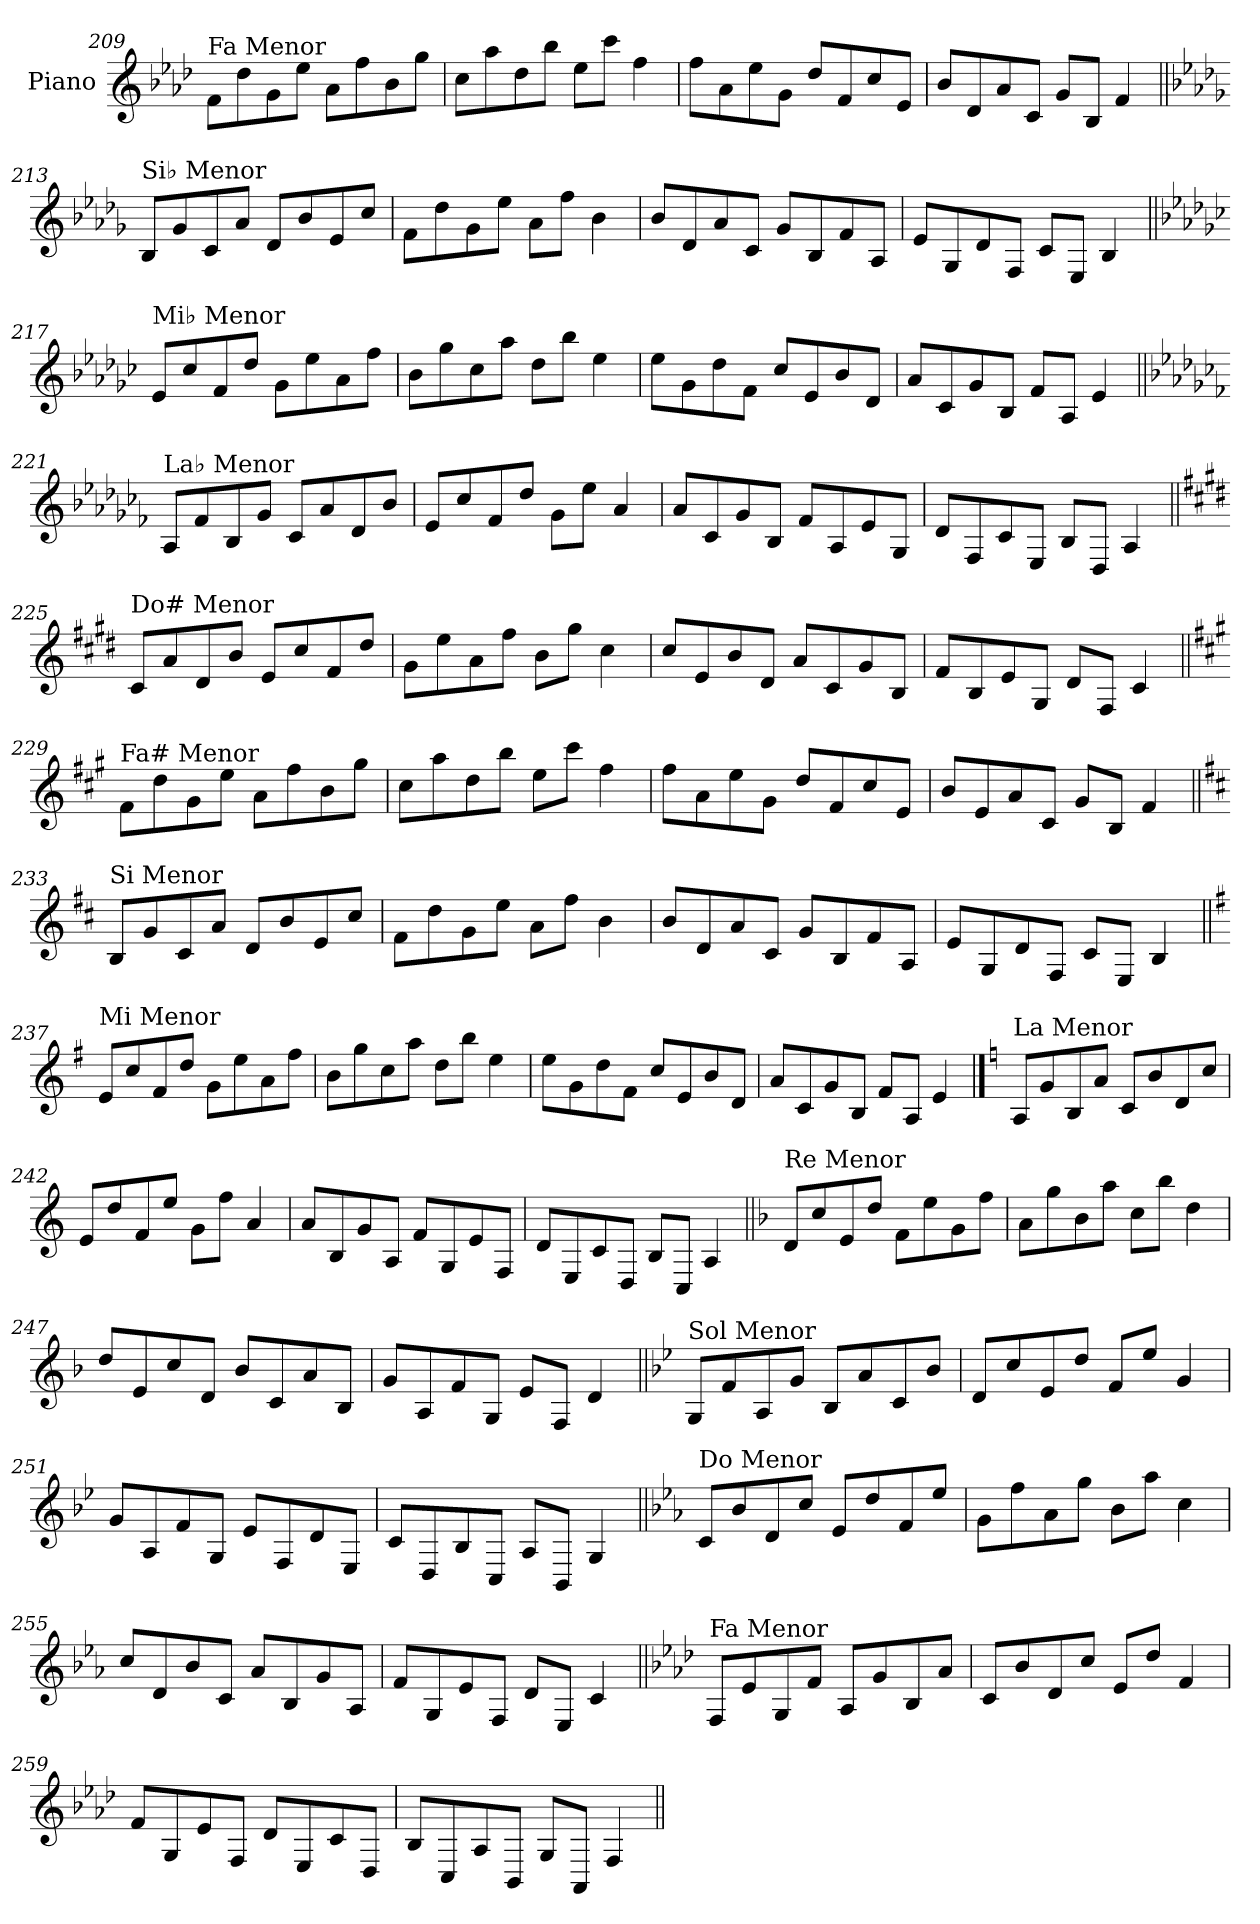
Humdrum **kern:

**kern
*part1
*staff1
*I"Piano
*I'Pno.
!!LO:LB:g=z
*clefG2
*k[b-e-a-d-]
=209
!LO:TX:a:t=Fa Menor
8f\L
8dd-\
8g\
8ee-\J
8a-\L
8ff\
8b-\
8gg\J
=210
8cc\L
8aa-\
8dd-\
8bb-\J
8ee-\L
8ccc\J
4ff\
=211
8ff\L
8a-\
8ee-\
8g\J
8dd-/L
8f/
8cc/
8e-/J
=212
8b-/L
8d-/
8a-/
8c/J
8g/L
8B-/J
4f/
!!LO:LB:g=z
=213||
*k[b-e-a-d-g-]
!LO:TX:a:t=Si♭ Menor
8B-/L
8g-/
8c/
8a-/J
8d-/L
8b-/
8e-/
8cc/J
=214
8f\L
8dd-\
8g-\
8ee-\J
8a-\L
8ff\J
4b-\
=215
8b-/L
8d-/
8a-/
8c/J
8g-/L
8B-/
8f/
8A-/J
=216
8e-/L
8G-/
8d-/
8F/J
8c/L
8E-/J
4B-/
!!LO:LB:g=z
=217||
*k[b-e-a-d-g-c-]
!LO:TX:a:t=Mi♭ Menor
8e-/L
8cc-/
8f/
8dd-/J
8g-\L
8ee-\
8a-\
8ff\J
=218
8b-\L
8gg-\
8cc-\
8aa-\J
8dd-\L
8bb-\J
4ee-\
=219
8ee-\L
8g-\
8dd-\
8f\J
8cc-/L
8e-/
8b-/
8d-/J
=220
8a-/L
8c-/
8g-/
8B-/J
8f/L
8A-/J
4e-/
!!LO:LB:g=z
=221||
*k[b-e-a-d-g-c-f-]
!LO:TX:a:t=La♭ Menor
8A-/L
8f-/
8B-/
8g-/J
8c-/L
8a-/
8d-/
8b-/J
=222
8e-/L
8cc-/
8f-/
8dd-/J
8g-\L
8ee-\J
4a-/
=223
8a-/L
8c-/
8g-/
8B-/J
8f-/L
8A-/
8e-/
8G-/J
=224
8d-/L
8F-/
8c-/
8E-/J
8B-/L
8D-/J
4A-/
!!LO:LB:g=z
=225||
*k[f#c#g#d#]
!LO:TX:a:t=Do# Menor
8c#/L
8a/
8d#/
8b/J
8e/L
8cc#/
8f#/
8dd#/J
=226
8g#\L
8ee\
8a\
8ff#\J
8b\L
8gg#\J
4cc#\
=227
8cc#/L
8e/
8b/
8d#/J
8a/L
8c#/
8g#/
8B/J
=228
8f#/L
8B/
8e/
8G#/J
8d#/L
8F#/J
4c#/
!!LO:LB:g=z
=229||
*k[f#c#g#]
!LO:TX:a:t=Fa# Menor
8f#\L
8dd\
8g#\
8ee\J
8a\L
8ff#\
8b\
8gg#\J
=230
8cc#\L
8aa\
8dd\
8bb\J
8ee\L
8ccc#\J
4ff#\
=231
8ff#\L
8a\
8ee\
8g#\J
8dd/L
8f#/
8cc#/
8e/J
=232
8b/L
8e/
8a/
8c#/J
8g#/L
8B/J
4f#/
!!LO:LB:g=z
=233||
*k[f#c#]
!LO:TX:a:t=Si Menor
8B/L
8g/
8c#/
8a/J
8d/L
8b/
8e/
8cc#/J
=234
8f#\L
8dd\
8g\
8ee\J
8a\L
8ff#\J
4b\
=235
8b/L
8d/
8a/
8c#/J
8g/L
8B/
8f#/
8A/J
=236
8e/L
8G/
8d/
8F#/J
8c#/L
8E/J
4B/
!!LO:LB:g=z
=237||
*k[f#]
!LO:TX:a:t=Mi Menor
8e/L
8cc/
8f#/
8dd/J
8g\L
8ee\
8a\
8ff#\J
=238
8b\L
8gg\
8cc\
8aa\J
8dd\L
8bb\J
4ee\
=239
8ee\L
8g\
8dd\
8f#\J
8cc/L
8e/
8b/
8d/J
=240
8a/L
8c/
8g/
8B/J
8f#/L
8A/J
4e/
!!LO:PB:g=z
==241
*k[]
!LO:TX:a:t=La Menor
8A/L
8g/
8B/
8a/J
8c/L
8b/
8d/
8cc/J
=242
8e/L
8dd/
8f/
8ee/J
8g\L
8ff\J
4a/
=243
8a/L
8B/
8g/
8A/J
8f/L
8G/
8e/
8F/J
=244
8d/L
8E/
8c/
8D/J
8B/L
8C/J
4A/
!!LO:LB:g=z
=245||
*k[b-]
!LO:TX:a:t=Re Menor
8d/L
8cc/
8e/
8dd/J
8f\L
8ee\
8g\
8ff\J
=246
8a\L
8gg\
8b-\
8aa\J
8cc\L
8bb-\J
4dd\
=247
8dd/L
8e/
8cc/
8d/J
8b-/L
8c/
8a/
8B-/J
=248
8g/L
8A/
8f/
8G/J
8e/L
8F/J
4d/
!!LO:LB:g=z
=249||
*k[b-e-]
!LO:TX:a:t=Sol Menor
8G/L
8f/
8A/
8g/J
8B-/L
8a/
8c/
8b-/J
=250
8d/L
8cc/
8e-/
8dd/J
8f/L
8ee-/J
4g/
=251
8g/L
8A/
8f/
8G/J
8e-/L
8F/
8d/
8E-/J
=252
8c/L
8D/
8B-/
8C/J
8A/L
8BB-/J
4G/
!!LO:LB:g=z
=253||
*k[b-e-a-]
!LO:TX:a:t=Do Menor
8c/L
8b-/
8d/
8cc/J
8e-/L
8dd/
8f/
8ee-/J
=254
8g\L
8ff\
8a-\
8gg\J
8b-\L
8aa-\J
4cc\
=255
8cc/L
8d/
8b-/
8c/J
8a-/L
8B-/
8g/
8A-/J
=256
8f/L
8G/
8e-/
8F/J
8d/L
8E-/J
4c/
!!LO:LB:g=z
=257||
*k[b-e-a-d-]
!LO:TX:a:t=Fa Menor
8F/L
8e-/
8G/
8f/J
8A-/L
8g/
8B-/
8a-/J
=258
8c/L
8b-/
8d-/
8cc/J
8e-/L
8dd-/J
4f/
=259
8f/L
8G/
8e-/
8F/J
8d-/L
8E-/
8c/
8D-/J
=260
8B-/L
8C/
8A-/
8BB-/J
8G/L
8AA-/J
4F/
=||
*-
